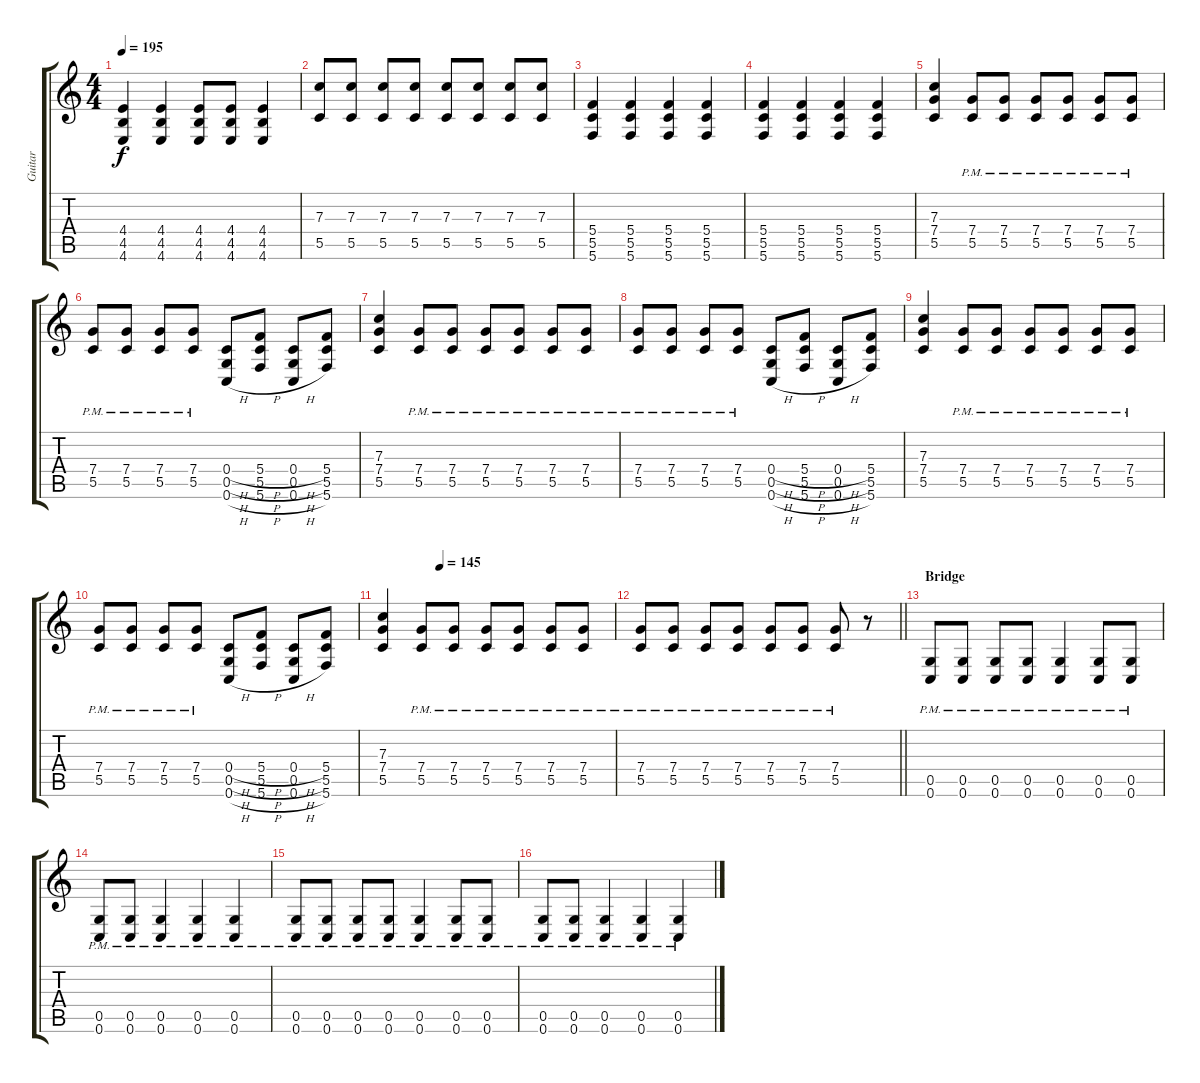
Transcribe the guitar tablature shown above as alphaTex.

\track ("Guitar" "Guitar") {instrument distortionguitar}
\staff {score tabs}
\tuning (D4 A3 F3 C3 G2 C2) {hide}
\ts (4 4)
\tempo 195
\clef g2
\ks c
(4.4 4.5 4.6).4{dy f} (4.4 4.5 4.6).4 (4.4 4.5 4.6).8 (4.4 4.5 4.6).8 (4.4 4.5 4.6).4 |
(7.3 5.5).8 (7.3 5.5).8 (7.3 5.5).8 (7.3 5.5).8 (7.3 5.5).8 (7.3 5.5).8 (7.3 5.5).8 (7.3 5.5).8 |
(5.4 5.5 5.6).4 (5.4 5.5 5.6).4 (5.4 5.5 5.6).4 (5.4 5.5 5.6).4 |
(5.4 5.5 5.6).4 (5.4 5.5 5.6).4 (5.4 5.5 5.6).4 (5.4 5.5 5.6).4 |
(7.3 7.4 5.5).4 (7.4{pm} 5.5{pm}).8 (7.4{pm} 5.5{pm}).8 (7.4{pm} 5.5{pm}).8 (7.4{pm} 5.5{pm}).8 (7.4{pm} 5.5{pm}).8 (7.4{pm} 5.5{pm}).8 |
(7.4{pm} 5.5{pm}).8 (7.4{pm} 5.5{pm}).8 (7.4{pm} 5.5{pm}).8 (7.4{pm} 5.5{pm}).8 (0.4{h} 0.5{h} 0.6{h}).8 (5.4{h} 5.5{h} 5.6{h}).8 (0.4{h} 0.5{h} 0.6{h}).8 (5.4 5.5 5.6).8 |
(7.3 7.4 5.5).4 (7.4{pm} 5.5{pm}).8 (7.4{pm} 5.5{pm}).8 (7.4{pm} 5.5{pm}).8 (7.4{pm} 5.5{pm}).8 (7.4{pm} 5.5{pm}).8 (7.4{pm} 5.5{pm}).8 |
(7.4{pm} 5.5{pm}).8 (7.4{pm} 5.5{pm}).8 (7.4{pm} 5.5{pm}).8 (7.4{pm} 5.5{pm}).8 (0.4{h} 0.5{h} 0.6{h}).8 (5.4{h} 5.5{h} 5.6{h}).8 (0.4{h} 0.5{h} 0.6{h}).8 (5.4 5.5 5.6).8 |
(7.3 7.4 5.5).4 (7.4{pm} 5.5{pm}).8 (7.4{pm} 5.5{pm}).8 (7.4{pm} 5.5{pm}).8 (7.4{pm} 5.5{pm}).8 (7.4{pm} 5.5{pm}).8 (7.4{pm} 5.5{pm}).8 |
(7.4{pm} 5.5{pm}).8 (7.4{pm} 5.5{pm}).8 (7.4{pm} 5.5{pm}).8 (7.4{pm} 5.5{pm}).8 (0.4{h} 0.5{h} 0.6{h}).8 (5.4{h} 5.5{h} 5.6{h}).8 (0.4{h} 0.5{h} 0.6{h}).8 (5.4 5.5 5.6).8 |
\tempo (145 0.25)
(7.3 7.4 5.5).4 (7.4{pm} 5.5{pm}).8 (7.4{pm} 5.5{pm}).8 (7.4{pm} 5.5{pm}).8 (7.4{pm} 5.5{pm}).8 (7.4{pm} 5.5{pm}).8 (7.4{pm} 5.5{pm}).8 |
\barLineRight lightlight
(7.4{pm} 5.5{pm}).8 (7.4{pm} 5.5{pm}).8 (7.4{pm} 5.5{pm}).8 (7.4{pm} 5.5{pm}).8 (7.4{pm} 5.5{pm}).8 (7.4{pm} 5.5{pm}).8 (7.4{pm} 5.5{pm}).8 r.8 |
\section ("" "Bridge")
(0.5{pm} 0.6{pm}).8 (0.5{pm} 0.6{pm}).8 (0.5{pm} 0.6{pm}).8 (0.5{pm} 0.6{pm}).8 (0.5{pm} 0.6{pm}).4 (0.5{pm} 0.6{pm}).8 (0.5{pm} 0.6{pm}).8 |
(0.5{pm} 0.6{pm}).8 (0.5{pm} 0.6{pm}).8 (0.5{pm} 0.6{pm}).4 (0.5{pm} 0.6{pm}).4 (0.5{pm} 0.6{pm}).4 |
(0.5{pm} 0.6{pm}).8 (0.5{pm} 0.6{pm}).8 (0.5{pm} 0.6{pm}).8 (0.5{pm} 0.6{pm}).8 (0.5{pm} 0.6{pm}).4 (0.5{pm} 0.6{pm}).8 (0.5{pm} 0.6{pm}).8 |
(0.5{pm} 0.6{pm}).8 (0.5{pm} 0.6{pm}).8 (0.5{pm} 0.6{pm}).4 (0.5{pm} 0.6{pm}).4 (0.5{pm} 0.6{pm}).4
